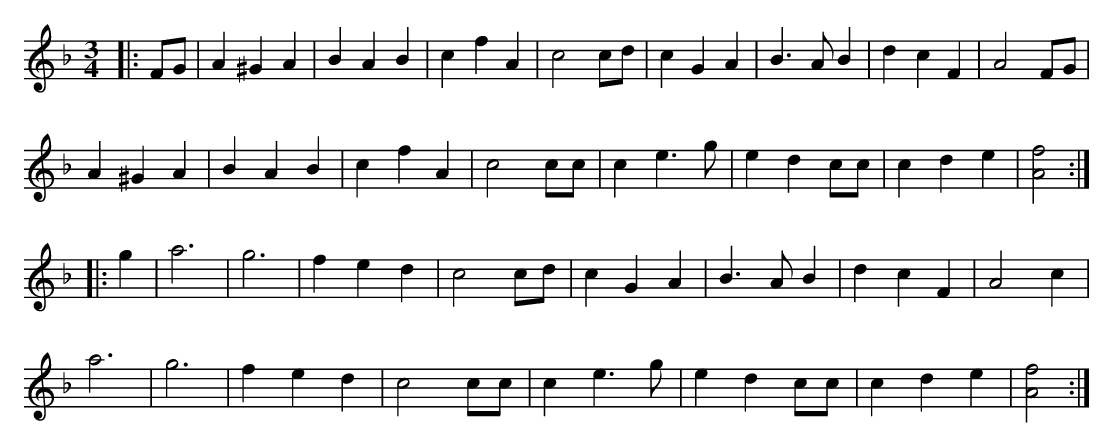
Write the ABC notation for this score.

X:1
M:3/4
K:F
|:FG|A2^G2A2|B2A2B2|c2f2A2|c4cd|c2G2A2|B3AB2|d2c2F2|A4FG|
A2^G2A2|B2A2B2|c2f2A2|c4cc|c2e3g|e2d2cc|c2d2e2|[A4f4]:|
|:g2|a6|g6|f2e2d2|c4cd|c2G2A2|B3AB2|d2c2F2|A4c2|
a6|g6|f2e2d2|c4cc|c2e3g|e2d2cc|c2d2e2|[A4f4]:|
